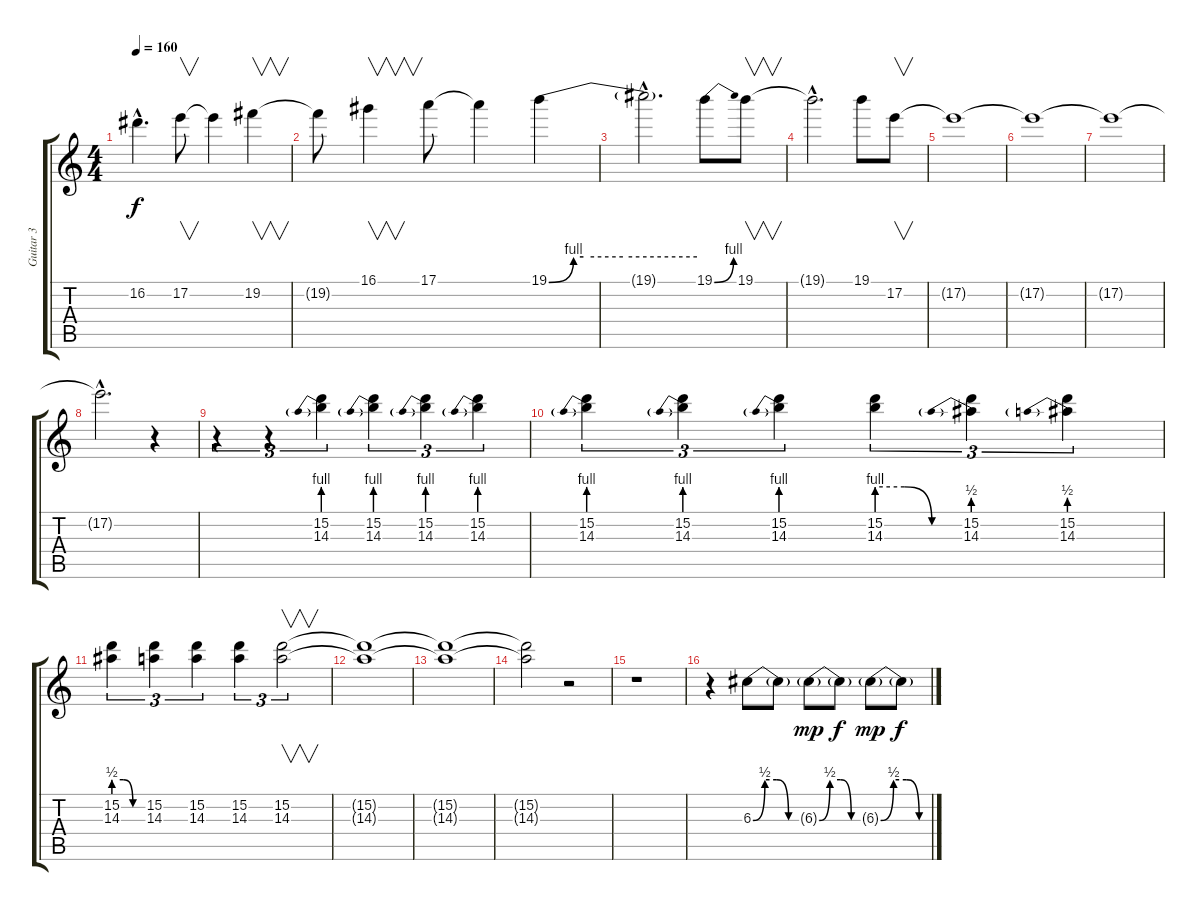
\track ("Guitar 3" "Guitar 3") {instrument distortionguitar}
\staff {score tabs}
\tuning (E4 B3 G3 D3 A2 E2) {hide}
\ts (4 4)
\tempo 160
\clef g2
\ks c
16.2{hac}.4{d dy f} 17.2.8{v} 17.2{t}.4 19.2.4{v} |
19.2{t}.8 16.1.4{v} 17.1.8 17.1{t}.4 19.1{be (custom 0 0 10 4 14 4 30 4 60 4)}.4 |
19.1{hac t}.2{d} 19.1{be (bend 0 0 60 4)}.8 19.1.8{v} |
19.1{hac t}.2{d} 19.1.8 17.2.8{v} |
17.2{t}.1 |
17.2{t}.1 |
17.2{t}.1 |
17.2{hac t}.2{d} r.4 |
r.4{tu (3 2)} r.4{tu (3 2)} (15.2 14.3{be (prebend 0 4 60 4)}).4{tu (3 2)} (15.2 14.3{be (prebend 0 4 60 4)}).4{tu (3 2)} (15.2 14.3{be (prebend 0 4 60 4)}).4{tu (3 2)} (15.2 14.3{be (prebend 0 4 60 4)}).4{tu (3 2)} |
(15.2 14.3{be (prebend 0 4 60 4)}).4{tu (3 2)} (15.2 14.3{be (prebend 0 4 60 4)}).4{tu (3 2)} (15.2 14.3{be (prebend 0 4 60 4)}).4{tu (3 2)} (15.2 14.3{be (custom 0 4 20 4 40 0 60 0)}).4{tu (3 2)} (15.2 14.3{be (prebend 0 2 60 2)}).4{tu (3 2)} (15.2 14.3{be (prebend 0 2 60 2)}).4{tu (3 2)} |
(15.2 14.3{be (custom 0 2 20 2 40 0 60 0)}).4{tu (3 2)} (15.2 14.3).4{tu (3 2)} (15.2 14.3).4{tu (3 2)} (15.2 14.3).4{tu (3 2)} (15.2 14.3).2{v tu (3 2)} |
(15.2{t} 14.3{t}).1 |
(15.2{t} 14.3{t}).1 |
(15.2{t} 14.3{t}).2 r.2 |
r.1 |
r.4 6.3{be (custom 0 0 15 2 30 2 45 0 60 0)}.8 6.3{t}.8 6.3{be (custom 0 0 15 2 30 2 45 0 60 0) g}.8{dy mp} 6.3{t}.8{dy f} 6.3{be (custom 0 0 15 2 30 2 45 0 60 0) g}.8{dy mp} 6.3{t}.8{dy f}
